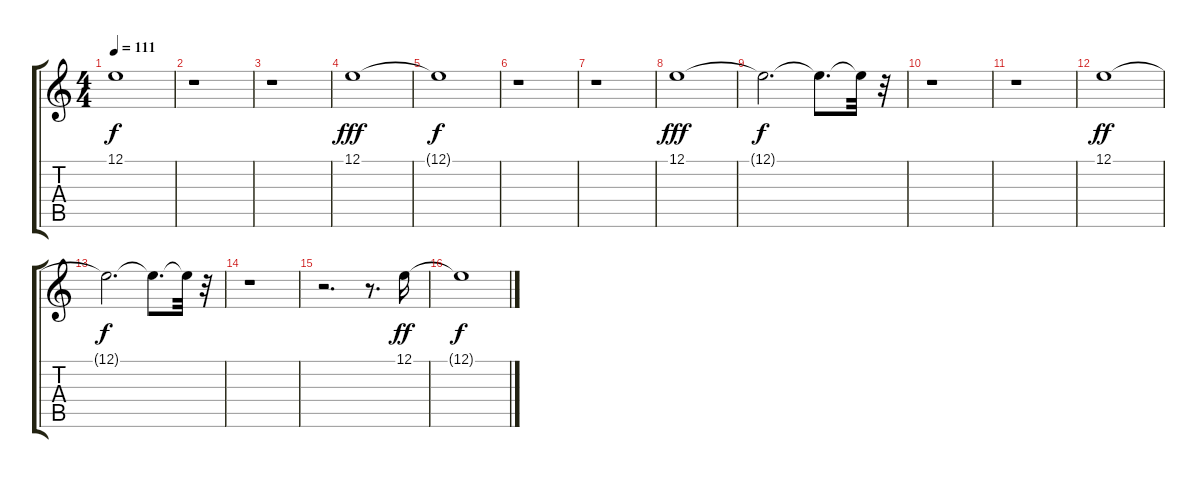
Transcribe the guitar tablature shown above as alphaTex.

\track "" {instrument synthstrings1}
\staff {score tabs}
\tuning (E4 B3 G3 D3 A2 E2) {hide}
\ts (4 4)
\tempo 111
\clef g2
\ks c
12.1{t}.1{dy f} |
r.1 |
r.1 |
12.1.1{dy fff} |
12.1{t}.1{dy f} |
r.1 |
r.1 |
12.1.1{dy fff} |
12.1{t}.2{d dy f} 12.1{t}.8{d} 12.1{t}.32 r.32 |
r.1 |
r.1 |
12.1.1{dy ff} |
12.1{t}.2{d dy f} 12.1{t}.8{d} 12.1{t}.32 r.32 |
r.1 |
r.2{d} r.8{d} 12.1.16{dy ff} |
12.1{t}.1{dy f}
